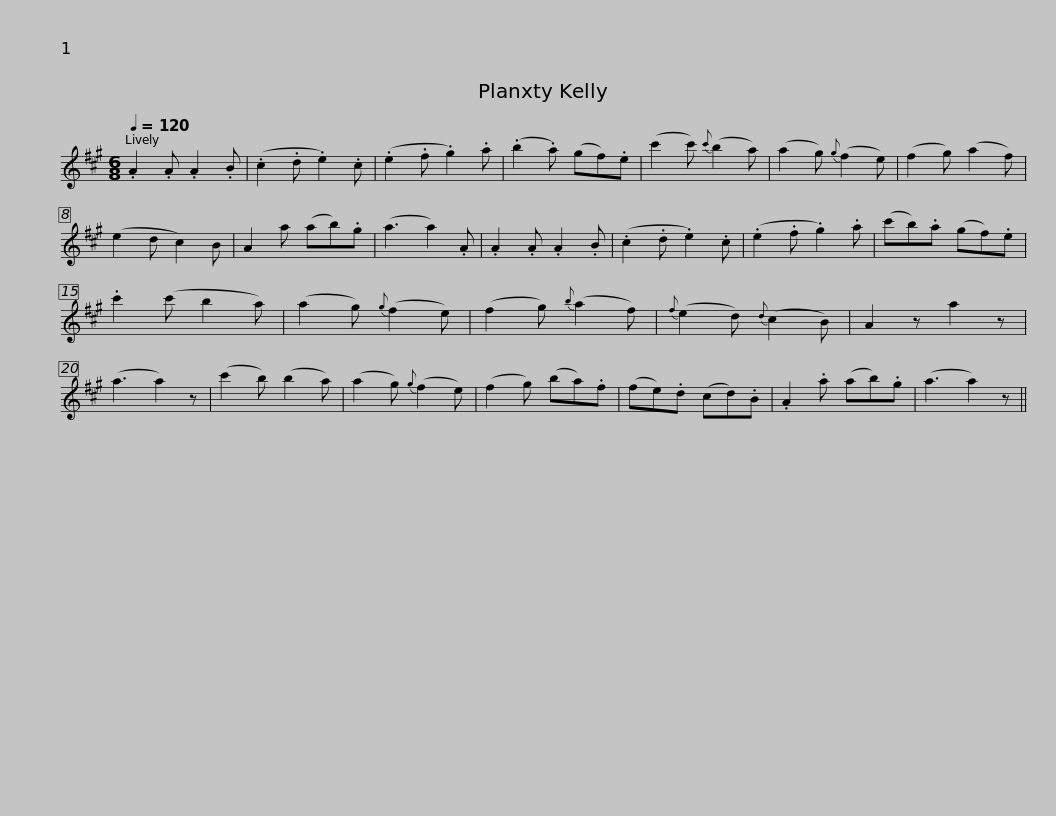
X:1
L:1/8
Q:1/4=120
M:6/8
I:linebreak $
K:A
V:1 treble
V:1
 .A2 .A .A2 .B | (.c2 .d .e2) .c | (.e2 .f .g2) .a | (.b2 .a) (gf).e | (c'2 c'){c'} (b2 a) | %5
 (a2 g){g} (f2 e) | (f2 g) (a2 f) | (e2 d c2) B |$ A2 a (ab).g | (a3 a2) .A | %10
 .A2 .A .A2 .B | (.c2 .d .e2) .c | (.e2 .f .g2) .a | (c'b).a (gf).e | .c'2 (c' b2 a) | %15
 (a2 g){g} (f2 e) |$ (f2 g){b} (a2 f) |{f} (e2 d){d} (c2 B) | A2 z a2 z | (a3 a2) z | %20
 (c'2 b) (b2 a) | (a2 g){g} (f2 e) | (f2 g) (ba).f | (fe).d (cd).B |$ .A2 .a (ab).g | %25
 (a3 a2) z || %26
